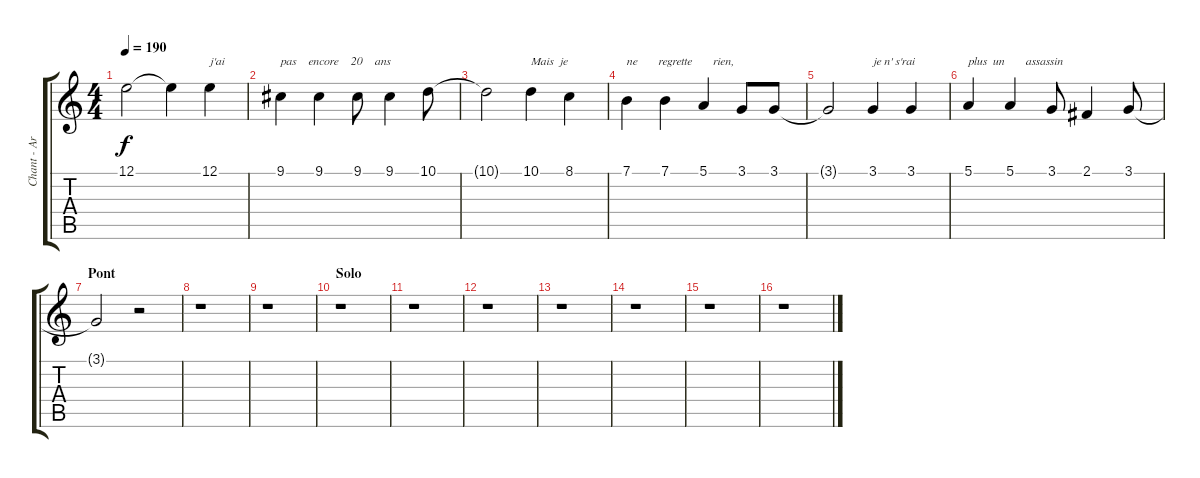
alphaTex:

\track ("Chant - Arnaud" "Chant - Ar") {instrument sopranosax}
\staff {score tabs}
\tuning (E4 B3 G3 D3 A2 E2) {hide}
\ts (4 4)
\tempo 190
\clef g2
\ks c
12.1{t}.2{dy f} 12.1{t}.4 12.1.4{txt "j'ai "} |
9.1.4{txt "pas    encore    20    ans "} 9.1.4 9.1.8 9.1.4 10.1.8 |
10.1{t}.2 10.1.4{txt "Mais  je "} 8.1.4 |
7.1.4{txt "ne       regrette       rien,"} 7.1.4 5.1.4 3.1.8 3.1.8 |
3.1{t}.2 3.1.4{txt "je n' s'rai "} 3.1.4 |
5.1.4{txt "plus  un       assassin "} 5.1.4 3.1.8 2.1.4 3.1.8 |
\section ("" "Pont")
3.1{t}.2 r.2 |
r.1 |
r.1 |
\section ("" "Solo")
r.1 |
r.1 |
r.1 |
r.1 |
r.1 |
r.1 |
r.1
